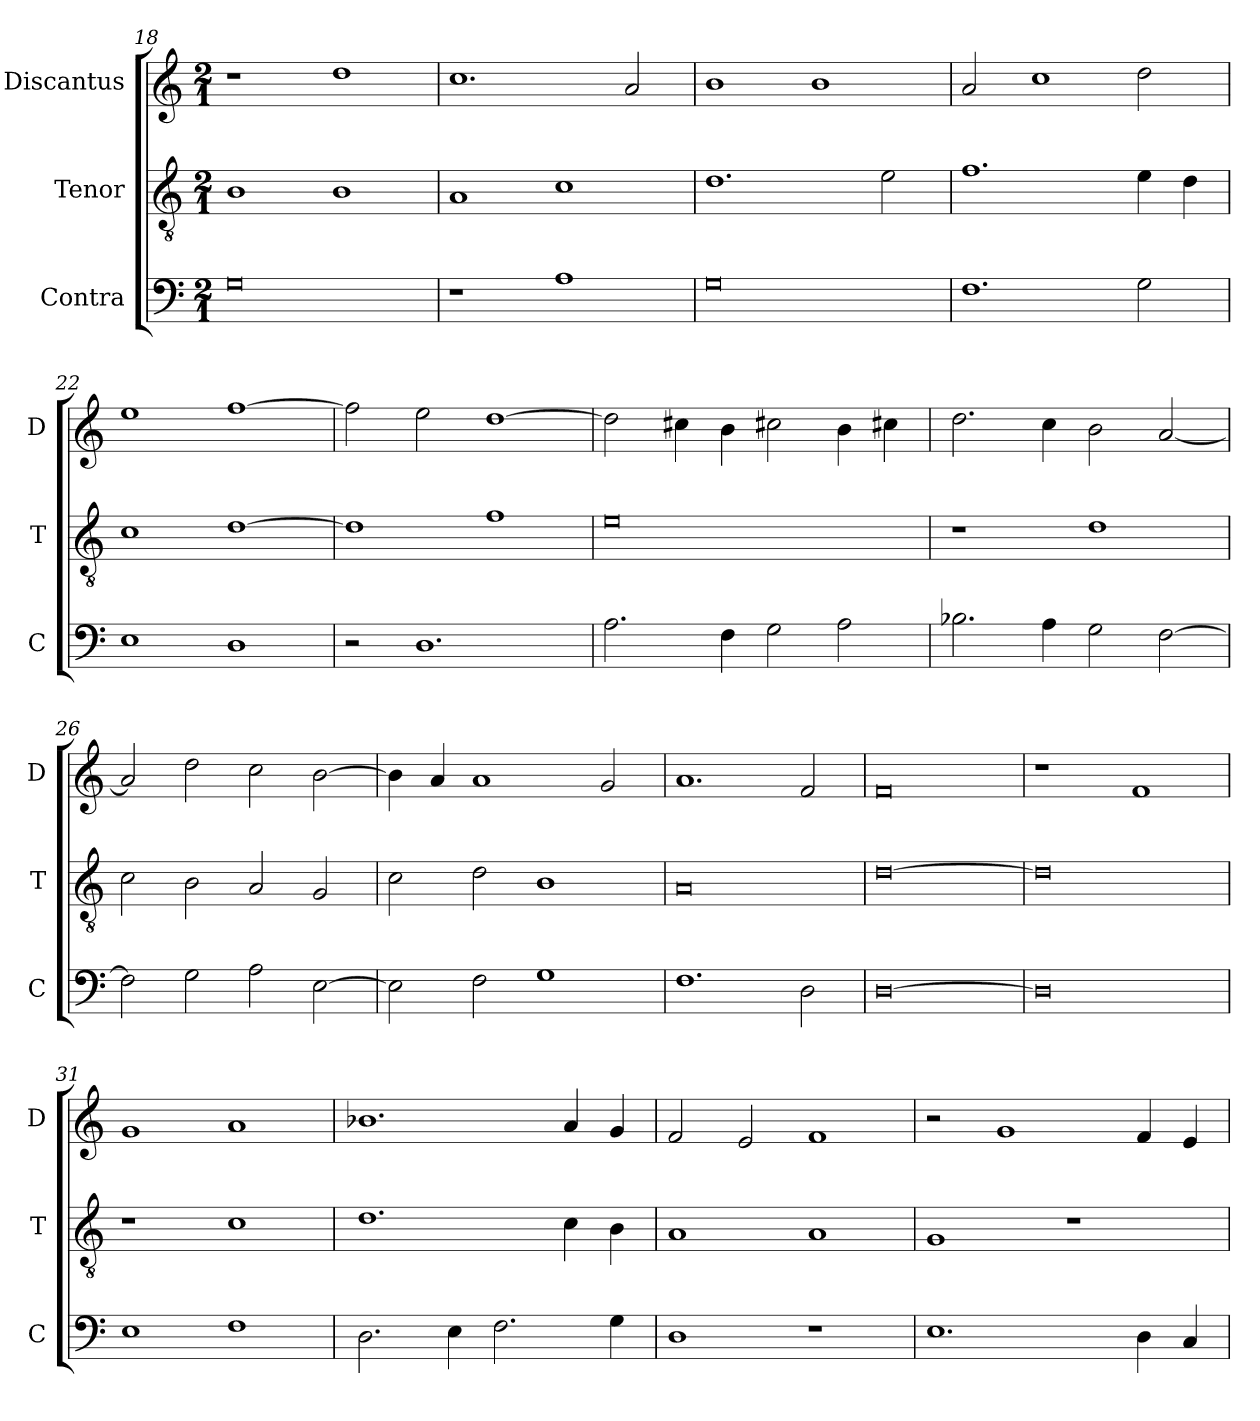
**kern	**kern	**kern
*part3	*part2	*part1
*staff3	*staff2	*staff1
*I"Contra	*I"Tenor	*I"Discantus
*I'C	*I'T	*I'D
*clefF4	*clefGv2	*clefG2
*k[]	*k[]	*k[]
*M2/1	*M2/1	*M2/1
=18	=18	=18
0G	1B	1r
.	1B	1dd
=19	=19	=19
1r	1A	1.cc
1A	1c	.
.	.	2a
=20	=20	=20
0G	1.d	1b
.	.	1b
.	2e	.
=21	=21	=21
1.F	1.f	2a
.	.	1cc
2G	4e	2dd
.	4d	.
=22	=22	=22
1E	1c	1ee
1D	[1d	[1ff
=23	=23	=23
2r	1d]	2ff]
1.D	.	2ee
.	1f	[1dd
=24	=24	=24
2.A	0e	2dd]
.	.	4cc#X
4F	.	4b
2G	.	2cc#X
2A	.	4b
.	.	4cc#X
=25	=25	=25
2.B-X	1r	2.dd
4A	.	4cc
2G	1d	2b
[2F	.	[2a
=26	=26	=26
2F]	2c	2a]
2G	2B	2dd
2A	2A	2cc
[2E	2G	[2b
=27	=27	=27
2E]	2c	4b]
.	.	4a
2F	2d	1a
1G	1B	.
.	.	2g
=28	=28	=28
1.F	0A	1.a
2D	.	2f
=29	=29	=29
[0D	[0d	0f
=30	=30	=30
0D]	0d]	1r
.	.	1f
=31	=31	=31
1E	1r	1g
1F	1c	1a
=32	=32	=32
2.D	1.d	1.b-X
4E	.	.
2.F	.	.
.	4c	4a
4G	4B	4g
=33	=33	=33
1D	1A	2f
.	.	2e
1r	1A	1f
=34	=34	=34
1.E	1G	2r
.	.	1g
.	1r	.
4D	.	4f
4C	.	4e
=	=	=
*-	*-	*-
